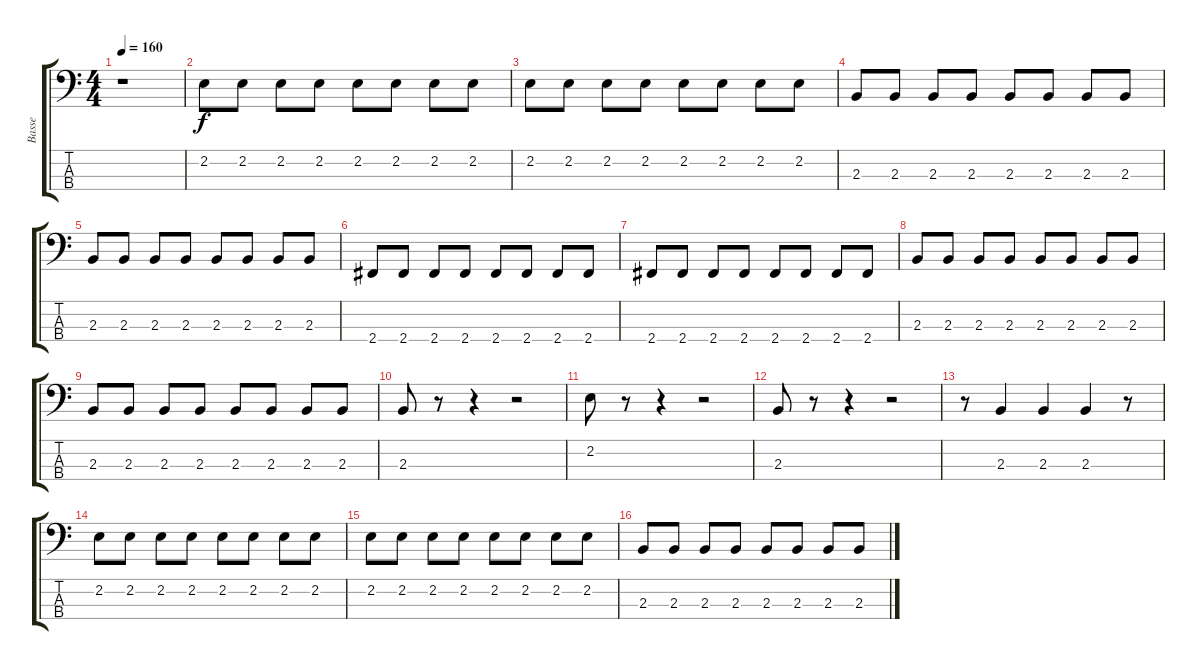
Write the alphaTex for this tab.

\track ("Basse" "Basse") {instrument electricbassfinger}
\staff {score tabs}
\tuning (G2 D2 A1 E1) {hide}
\ts (4 4)
\tempo 160
\clef f4
\ks c
r.1{dy f} |
2.2.8 2.2.8 2.2.8 2.2.8 2.2.8 2.2.8 2.2.8 2.2.8 |
2.2.8 2.2.8 2.2.8 2.2.8 2.2.8 2.2.8 2.2.8 2.2.8 |
2.3.8 2.3.8 2.3.8 2.3.8 2.3.8 2.3.8 2.3.8 2.3.8 |
2.3.8 2.3.8 2.3.8 2.3.8 2.3.8 2.3.8 2.3.8 2.3.8 |
2.4.8 2.4.8 2.4.8 2.4.8 2.4.8 2.4.8 2.4.8 2.4.8 |
2.4.8 2.4.8 2.4.8 2.4.8 2.4.8 2.4.8 2.4.8 2.4.8 |
2.3.8 2.3.8 2.3.8 2.3.8 2.3.8 2.3.8 2.3.8 2.3.8 |
2.3.8 2.3.8 2.3.8 2.3.8 2.3.8 2.3.8 2.3.8 2.3.8 |
2.3.8 r.8 r.4 r.2 |
2.2.8 r.8 r.4 r.2 |
2.3.8 r.8 r.4 r.2 |
r.8 2.3.4 2.3.4 2.3.4 r.8 |
2.2.8 2.2.8 2.2.8 2.2.8 2.2.8 2.2.8 2.2.8 2.2.8 |
2.2.8 2.2.8 2.2.8 2.2.8 2.2.8 2.2.8 2.2.8 2.2.8 |
2.3.8 2.3.8 2.3.8 2.3.8 2.3.8 2.3.8 2.3.8 2.3.8
